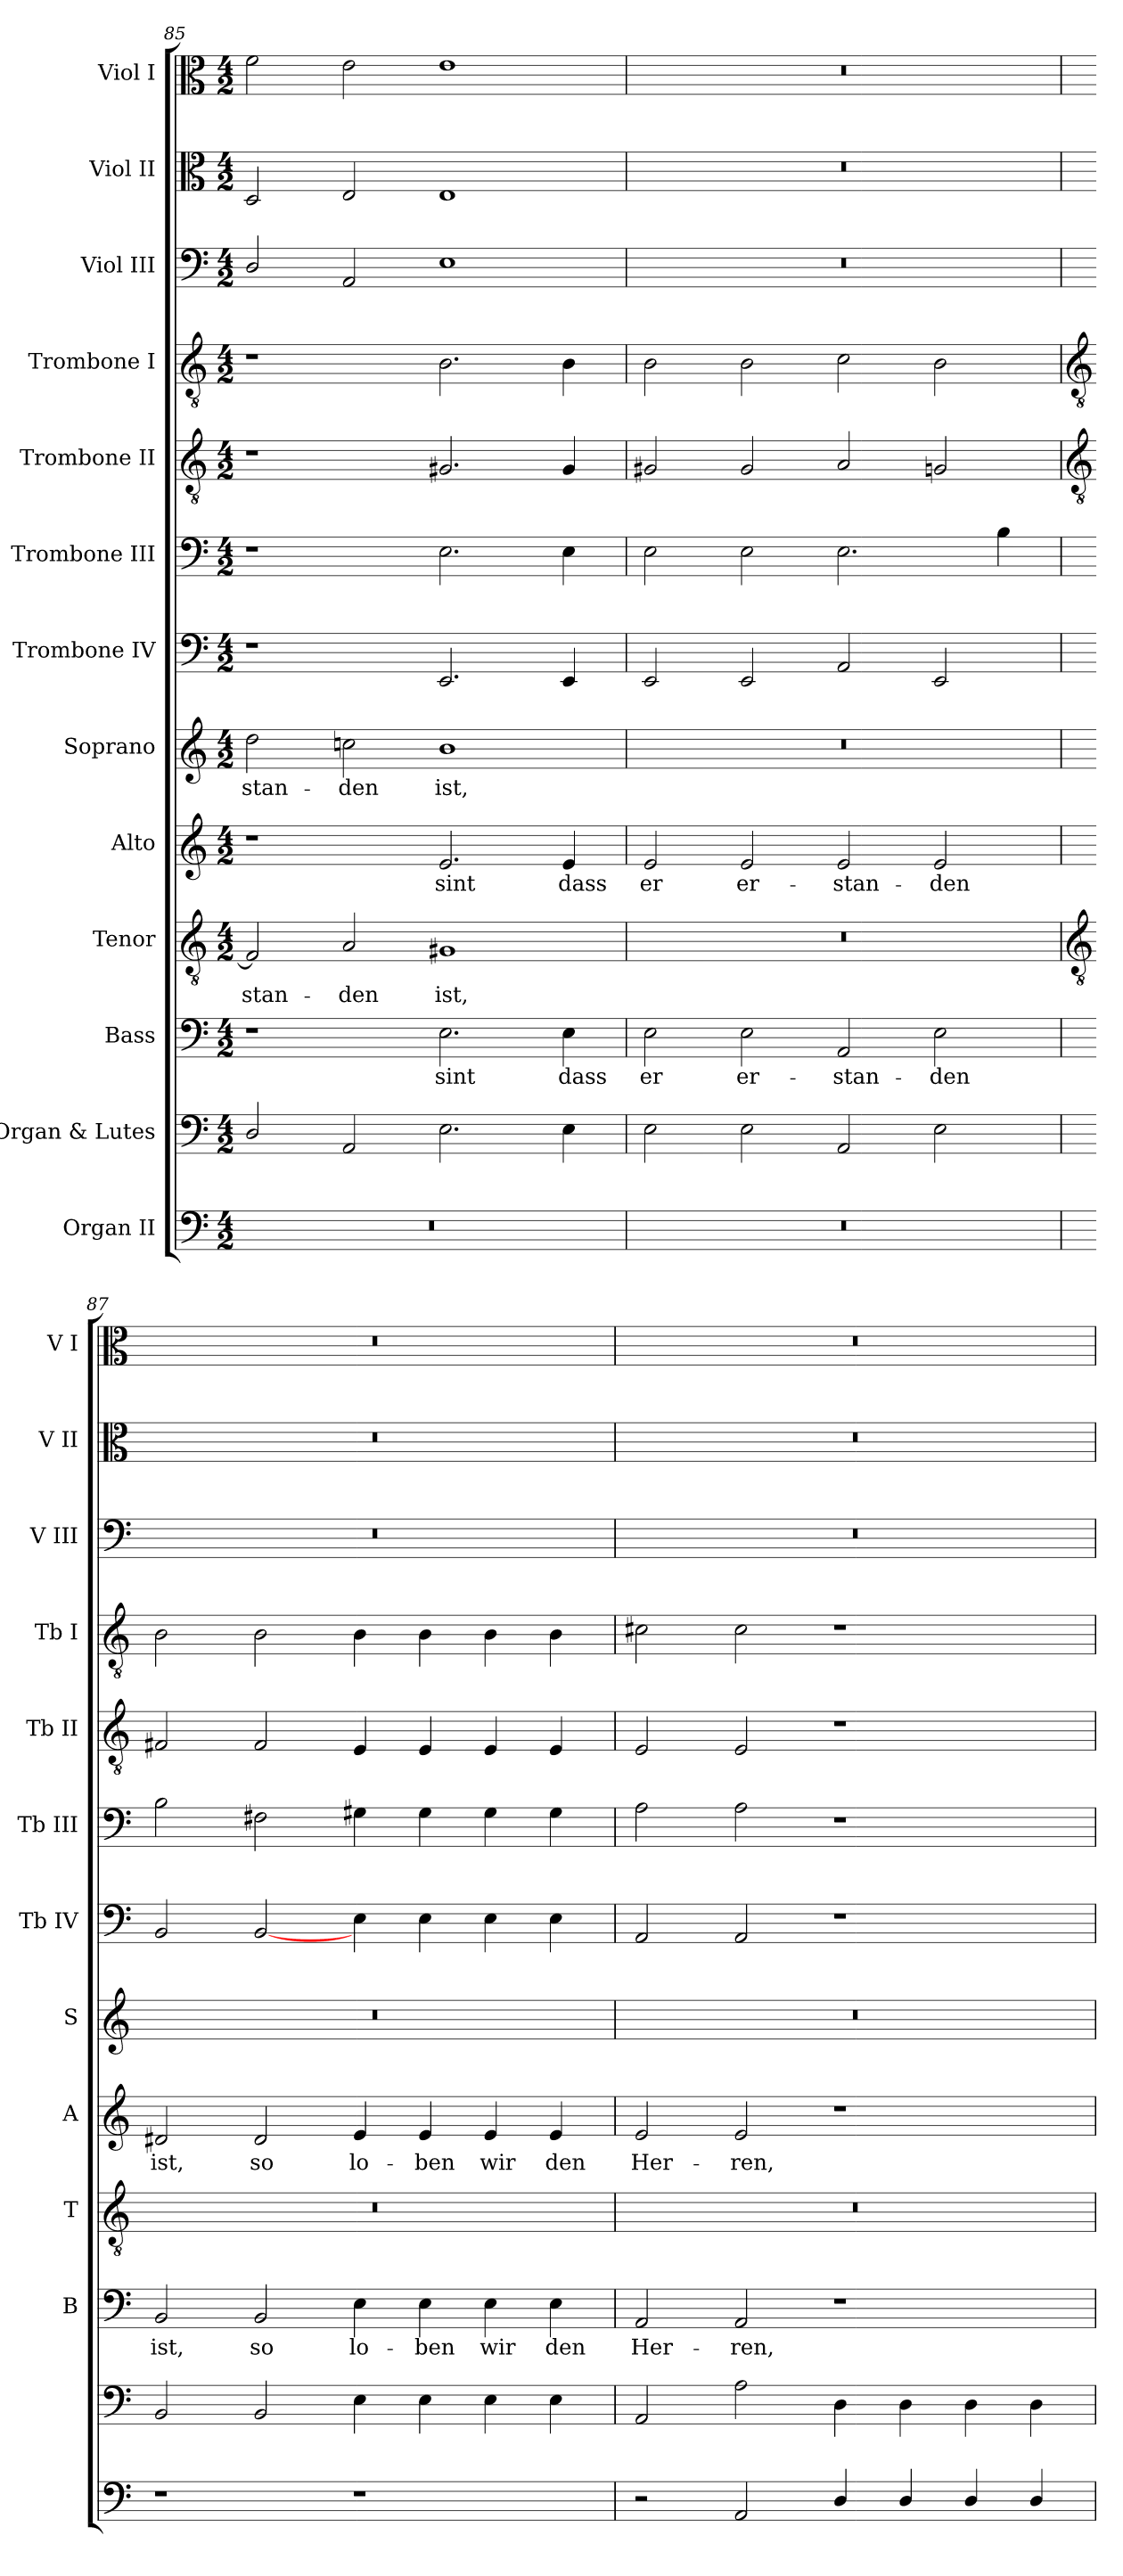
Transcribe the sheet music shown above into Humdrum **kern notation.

**kern	**kern	**kern	**text	**kern	**text	**kern	**text	**kern	**text	**kern	**kern	**kern	**kern	**kern	**kern	**kern
*part13	*part12	*part11	*part11	*part10	*part10	*part9	*part9	*part8	*part8	*part7	*part6	*part5	*part4	*part3	*part2	*part1
*staff13	*staff12	*staff11	*staff11	*staff10	*staff10	*staff9	*staff9	*staff8	*staff8	*staff7	*staff6	*staff5	*staff4	*staff3	*staff2	*staff1
*I"Organ II	*I"Organ & Lutes	*I"Bass	*	*I"Tenor	*	*I"Alto	*	*I"Soprano	*	*I"Trombone IV	*I"Trombone III	*I"Trombone II	*I"Trombone I	*I"Viol III	*I"Viol II	*I"Viol I
*	*	*I'B	*	*I'T	*	*I'A	*	*I'S	*	*I'Tb IV	*I'Tb III	*I'Tb II	*I'Tb I	*I'V III	*I'V II	*I'V I
*clefF4	*clefF4	*clefF4	*	*clefGv2	*	*clefG2	*	*clefG2	*	*clefF4	*clefF4	*clefGv2	*clefGv2	*clefF4	*clefC3	*clefC3
*k[]	*k[]	*k[]	*	*k[]	*	*k[]	*	*k[]	*	*k[]	*k[]	*k[]	*k[]	*k[]	*k[]	*k[]
*C:	*C:	*C:	*	*C:	*	*C:	*	*C:	*	*C:	*C:	*C:	*C:	*C:	*C:	*C:
*M4/2	*M4/2	*M4/2	*	*M4/2	*	*M4/2	*	*M4/2	*	*M4/2	*M4/2	*M4/2	*M4/2	*M4/2	*M4/2	*M4/2
=85	=85	=85	=85	=85	=85	=85	=85	=85	=85	=85	=85	=85	=85	=85	=85	=85
!	!	!	!	!	!LO:LY:b	!	!	!	!LO:LY:b	!	!	!	!	!	!	!
0r	2D/	1r	.	2F]	-stan-	1r	.	2dd	-stan-	1r	1r	1r	1r	2D/	2D	2f
!	!	!	!	!	!LO:LY:b	!	!	!	!LO:LY:b	!	!	!	!	!	!	!
.	2AA	.	.	2A	-den	.	.	2ccn	-den	.	.	.	.	2AA	2E	2e
!	!	!	!LO:LY:b	!	!LO:LY:b	!	!LO:LY:b	!	!LO:LY:b	!	!	!	!	!	!	!
.	2.E	2.E	sint	1G#X	ist,	2.e	sint	1b	ist,	2.EE	2.E	2.G#X	2.B	1E	1E	1e
!	!	!	!LO:LY:b	!	!	!	!LO:LY:b	!	!	!	!	!	!	!	!	!
.	4E	4E	dass	.	.	4e	dass	.	.	4EE	4E	4G#	4B	.	.	.
=86	=86	=86	=86	=86	=86	=86	=86	=86	=86	=86	=86	=86	=86	=86	=86	=86
!	!	!	!LO:LY:b	!	!	!	!LO:LY:b	!	!	!	!	!	!	!	!	!
0r	2E	2E	er	0r	.	2e	er	0r	.	2EE	2E	2G#X	2B	0r	0r	0r
!	!	!	!LO:LY:b	!	!	!	!LO:LY:b	!	!	!	!	!	!	!	!	!
.	2E	2E	er-	.	.	2e	er-	.	.	2EE	2E	2G#	2B	.	.	.
!	!	!	!LO:LY:b	!	!	!	!LO:LY:b	!	!	!	!	!	!	!	!	!
.	2AA	2AA	-stan-	.	.	2e	-stan-	.	.	2AA	2.E	2A	2c	.	.	.
!	!	!	!LO:LY:b	!	!	!	!LO:LY:b	!	!	!	!	!	!	!	!	!
.	2E	2E	-den	.	.	2e	-den	.	.	2EE	.	2Gn	2B	.	.	.
.	.	.	.	.	.	.	.	.	.	.	4B	.	.	.	.	.
!!LO:LB:g=z
=87	=87	=87	=87	=87	=87	=87	=87	=87	=87	=87	=87	=87	=87	=87	=87	=87
*	*	*	*	*clefGv2	*	*	*	*	*	*	*	*clefGv2	*clefGv2	*	*	*
!	!	!	!LO:LY:b	!	!	!	!LO:LY:b	!	!	!	!	!	!	!	!	!
1r	2BB	2BB	ist,	0r	.	2d#X	ist,	0r	.	2BB	2B	2F#X	2B	0r	0r	0r
!	!	!	!LO:LY:b	!	!	!	!LO:LY:b	!	!	!	!	!	!	!	!	!
.	2BB	2BB	so	.	.	2d#	so	.	.	[2BB	2F#X	2F#	2B	.	.	.
!	!	!	!LO:LY:b	!	!	!	!LO:LY:b	!	!	!	!	!	!	!	!	!
1r	4E	4E	lo-	.	.	4e	lo-	.	.	4E	4G#X	4E	4B	.	.	.
!	!	!	!LO:LY:b	!	!	!	!LO:LY:b	!	!	!	!	!	!	!	!	!
.	4E	4E	-ben	.	.	4e	-ben	.	.	4E	4G#	4E	4B	.	.	.
!	!	!	!LO:LY:b	!	!	!	!LO:LY:b	!	!	!	!	!	!	!	!	!
.	4E	4E	wir	.	.	4e	wir	.	.	4E	4G#	4E	4B	.	.	.
!	!	!	!LO:LY:b	!	!	!	!LO:LY:b	!	!	!	!	!	!	!	!	!
.	4E	4E	den	.	.	4e	den	.	.	4E	4G#	4E	4B	.	.	.
=88	=88	=88	=88	=88	=88	=88	=88	=88	=88	=88	=88	=88	=88	=88	=88	=88
!	!	!	!LO:LY:b	!	!	!	!LO:LY:b	!	!	!	!	!	!	!	!	!
2r	2AA	2AA	Her-	0r	.	2e	Her-	0r	.	2AA	2A	2E	2c#X	0r	0r	0r
!	!	!	!LO:LY:b	!	!	!	!LO:LY:b	!	!	!	!	!	!	!	!	!
2AA	2A	2AA	-ren,	.	.	2e	-ren,	.	.	2AA	2A	2E	2c#	.	.	.
4D/	4D	1r	.	.	.	1r	.	.	.	1r	1r	1r	1r	.	.	.
4D/	4D	.	.	.	.	.	.	.	.	.	.	.	.	.	.	.
4D/	4D	.	.	.	.	.	.	.	.	.	.	.	.	.	.	.
4D/	4D	.	.	.	.	.	.	.	.	.	.	.	.	.	.	.
=	=	=	=	=	=	=	=	=	=	=	=	=	=	=	=	=
*-	*-	*-	*-	*-	*-	*-	*-	*-	*-	*-	*-	*-	*-	*-	*-	*-
